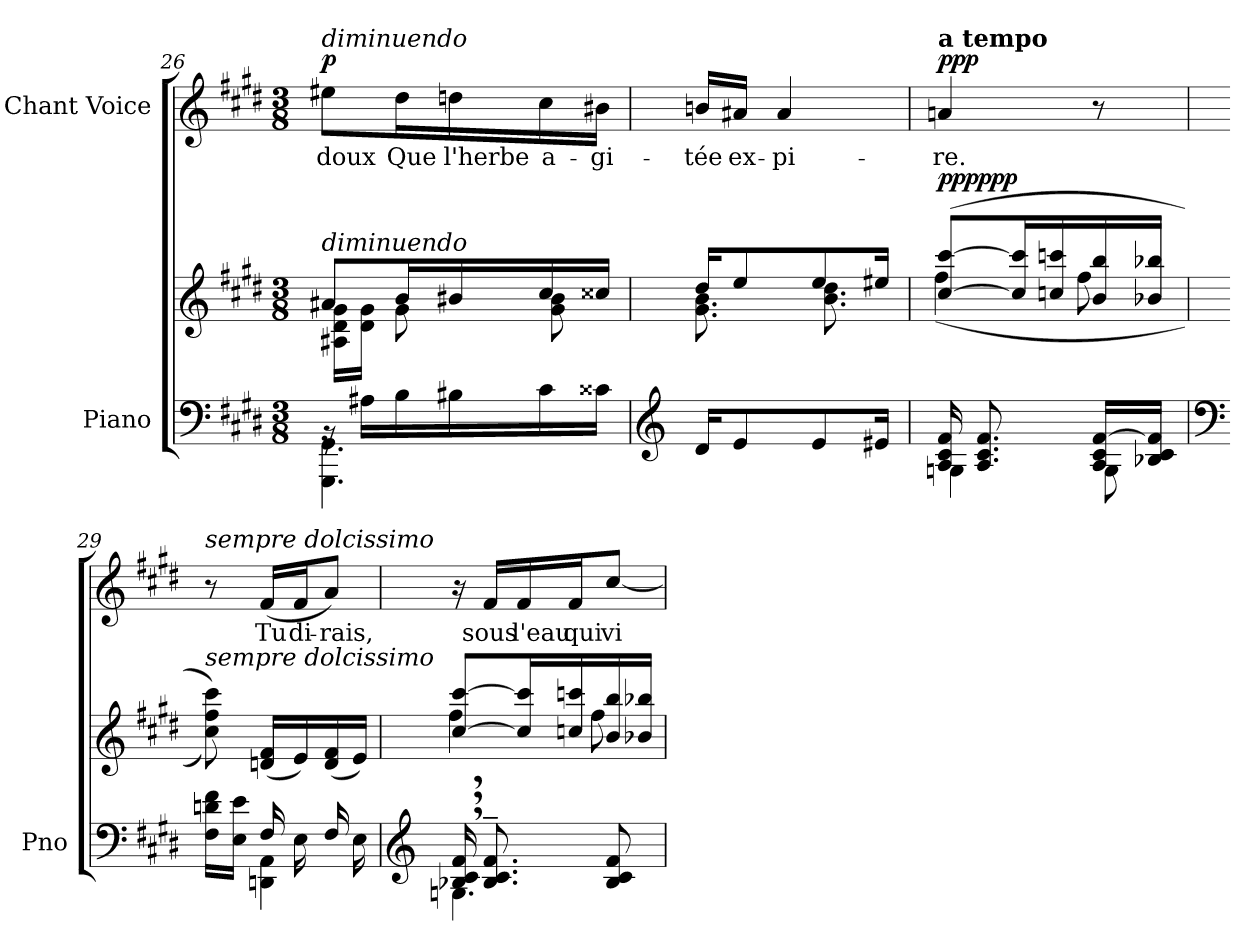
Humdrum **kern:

**kern	**kern	**dynam	**kern	**text	**dynam
*part2	*part2	*part2	*part1	*part1	*part1
*staff3	*staff2	*staff2/3	*staff1	*staff1	*staff1
*I"Piano	*	*	*I"Chant Voice	*	*
*I'Pno	*	*	*	*	*
*clefF4	*clefG2	*	*clefG2	*	*
*k[f#c#g#d#]	*k[f#c#g#d#]	*	*k[f#c#g#d#]	*	*
*M3/8	*M3/8	*	*M3/8	*	*
=26	=26	=26	=26	=26	=26
*^	*^	*	*	*	*
!	!	!	!	!	!LO:TX:a:i:t=diminuendo	!	!
!	!	!LO:TX:a:i:t=diminuendo	!	!	!	!	!
!	!	!	!	!	!	!LO:LY:b	!LO:DY:a
16rBB	4.GGG#\ 4.GG#\	8a#X/L	16A#X\ 16d#\ 16g#\LL	.	8ee#X\L	doux	p
16A#X\LL	.	.	16d#\ 16g#\JJ	.	.	.	.
!	!	!	!	!	!	!LO:LY:b	!
16B\	.	16b/L	8g#\	.	16dd#\L	Que	.
!	!	!	!	!	!	!LO:LY:b	!
16B#X\	.	16b#X/	.	.	16ddn\	l'herbe	.
!	!	!	!	!	!	!LO:LY:b	!
16c#\	.	16cc#/	8g#\ 8b#\	.	16cc#\	a-	.
!	!	!	!	!	!	!LO:LY:b	!
16c##X\JJ	.	16cc##X/JJ	.	.	16b#X\JJ	-gi-	.
*v	*v	*	*	*	*	*	*
=27	=27	=27	=27	=27	=27	=27
*clefG2	*	*	*	*	*	*
!	!	!	!	!	!LO:LY:b	!
16d#/KL	16dd#/KL	8.g#\ 8.b\	.	16bn/LL	-tée	.
!	!	!	!	!	!LO:LY:b	!
8e/	8ee/	.	.	16a#X/JJ	ex-	.
!	!	!	!	!	!LO:LY:b	!
.	.	.	.	4a#/	-pi-	.
8e/	8ee/	8.b\ 8.dd#\	.	.	.	.
16e#X/Jk	16ee#X/Jk	.	.	.	.	.
=28	=28	=28	=28	=28	=28	=28
*^	*	*	*	*	*	*
!	!	!	!	!	!LO:TX:a:B:t=a tempo	!	!
!	!	!	!	!LO:DY:b	!	!LO:LY:b	!
!	!	!	!	!LO:DY:n=1:a	!	!	!LO:DY:a
16A/ 16c#/ 16f#/	4Gn\	(>[8cc#/ [8ccc#/L	(<4ff#\	ppp ppp	4an/	-re.	ppp
8.A/ 8.c#/ 8.f#/	.	.	.	.	.	.	.
.	.	16cc#/] 16ccc#/]L	.	.	.	.	.
.	.	16ccn/ 16cccn/	.	.	.	.	.
16A/ 16c#/ [16f#/LL	8G\	16b/ 16bb/	8ff#\	.	8r	.	.
16B-X/ 16c#/ 16f#/]JJ	.	16b-X/ 16bb-X/JJ	.	.	.	.	.
*v	*v	*	*	*	*	*	*
*	*v	*v	*	*	*	*
!!LO:LB:g=z
=29	=29	=29	=29	=29	=29
*clefF4	*	*	*	*	*
*^	*	*	*	*	*
*	*^	*	*	*	*	*
!	!	!	!	!	!LO:TX:a:i:t=sempre dolcissimo	!	!
!	!	!	!LO:TX:a:i:t=sempre dolcissimo	!	!	!	!
16F#\ 16dn\ 16f#\LL	8ryy	8ryy	8cc#\ 8ff#\ 8ccc#\))	.	8r	.	.
16E\ 16e\JJ	.	.	.	.	.	.	.
!	!	!	!	!	!	!LO:LY:b	!
16F#/	4DDn\ 4AA\	16rFyy	(>16dn/ 16f#/LL	.	(>16f#/LL	Tu	.
!	!	!	!	!	!	!LO:LY:b	!
16E\	.	16ryy	16e/)	.	16f#/J	di-	.
!	!	!	!	!	!	!LO:LY:b	!
16F#/	.	16rFyy	(>16d/ 16f#/	.	8a/J)	-rais,	.
16E\	.	16ryy	16e/JJ)	.	.	.	.
*v	*v	*v	*	*	*	*	*
=30	=30	=30	=30	=30	=30
*clefG2	*	*	*	*	*
*^	*^	*	*	*	*
16B-X/, 16c#/, 16f#/,	4.Gn\	[8cc#/ [8ccc#/L	4ff#\	.	16r	.	.
!	!	!	!	!	!	!LO:LY:b	!
8.B-/~ 8.c#/~ 8.f#/~	.	.	.	.	16f#/LL	sous	.
!	!	!	!	!	!	!LO:LY:b	!
.	.	16cc#/] 16ccc#/]L	.	.	16f#/	l'eau	.
!	!	!	!	!	!	!LO:LY:b	!
.	.	16ccn/ 16cccn/	.	.	16f#/J	qui	.
!	!	!	!	!	!	!LO:LY:b	!
8B-/ 8c#/ 8f#/	.	16b/ 16bb/	8ff#\	.	[8cc#/J	vi-	.
.	.	16b-X/ 16bb-X/JJ	.	.	.	.	.
*v	*v	*	*	*	*	*	*
*	*v	*v	*	*	*	*
=	=	=	=	=	=
*-	*-	*-	*-	*-	*-
